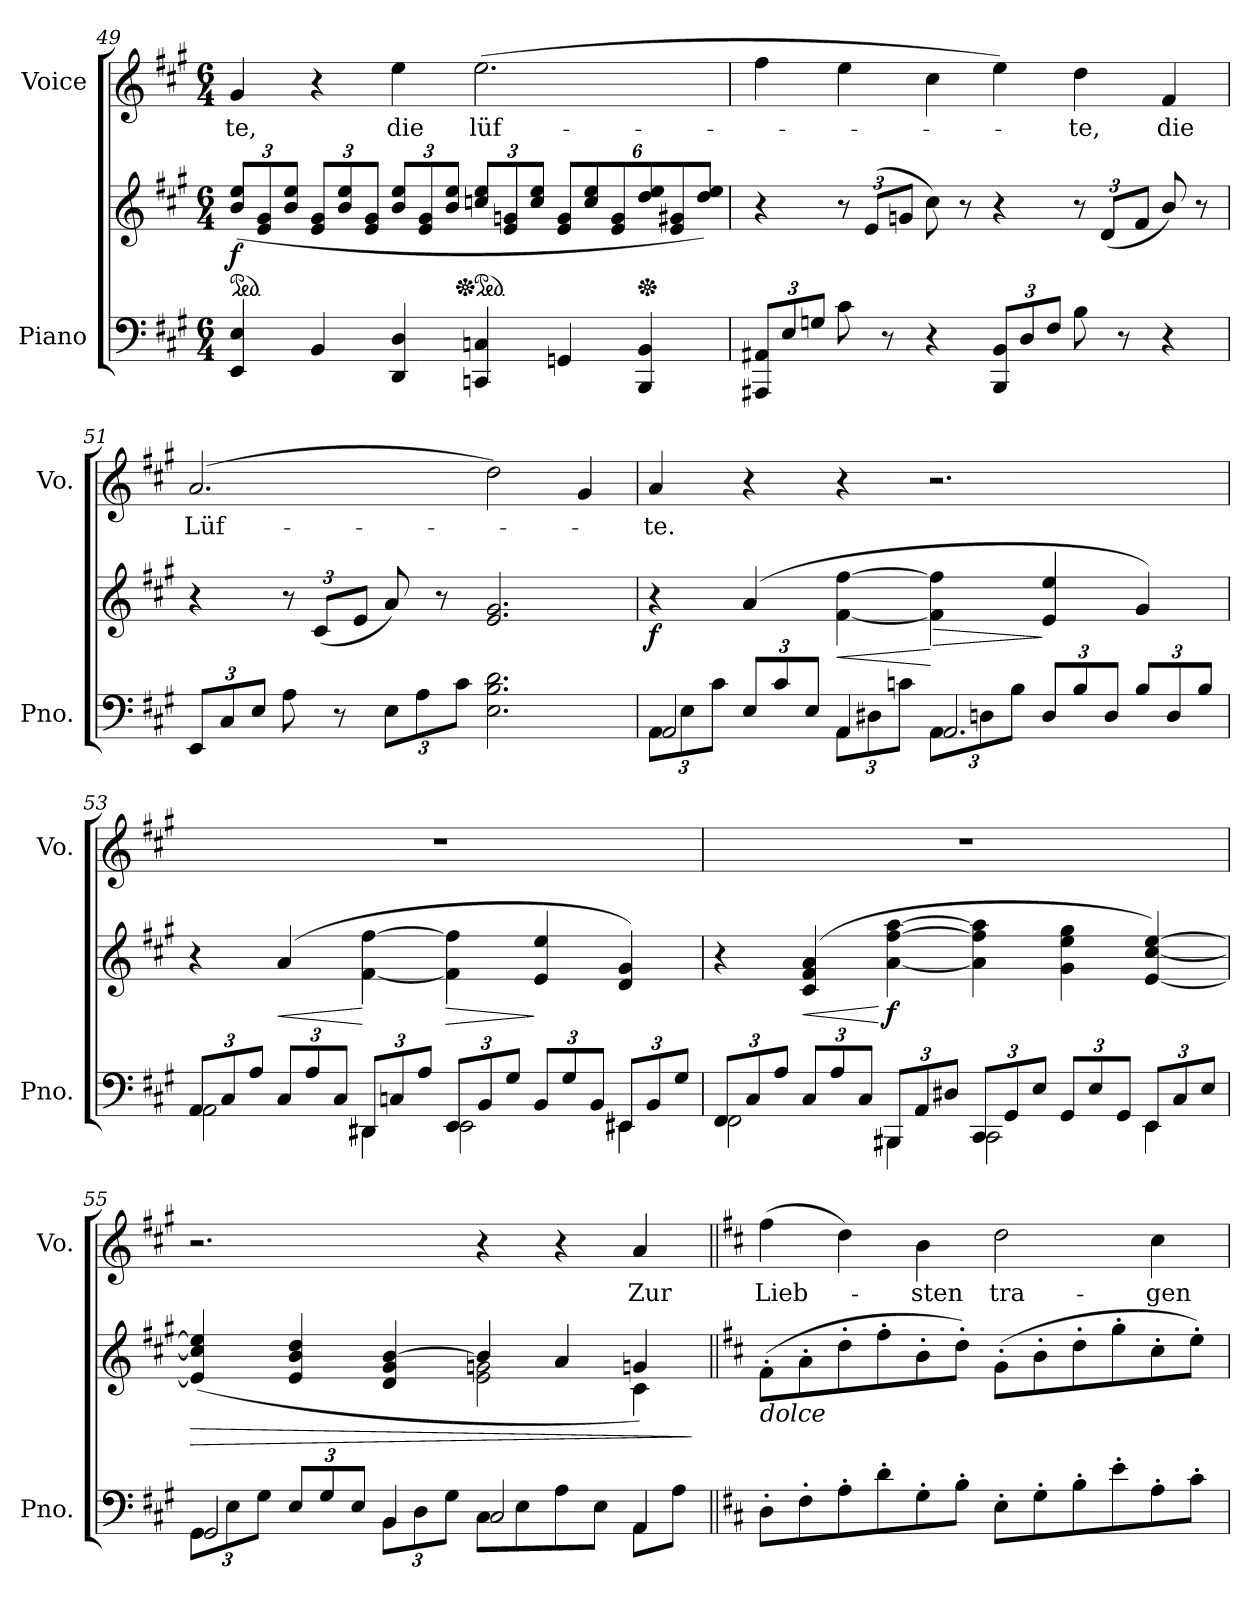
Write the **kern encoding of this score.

**kern	**kern	**dynam	**kern	**text
*part2	*part2	*part2	*part1	*part1
*staff3	*staff2	*staff2/3	*staff1	*staff1
*I"Piano	*	*	*I"Voice	*
*I'Pno.	*	*	*I'Vo.	*
*clefF4	*clefG2	*	*clefG2	*
*k[f#c#g#]	*k[f#c#g#]	*	*k[f#c#g#]	*
*M6/4	*M6/4	*	*M6/4	*
*	*ped	*	*	*
*	*Xbrackettup	*	*	*
=49	=49	=49	=49	=49
!	!	!LO:DY:b	!	!LO:LY:b
4EE/ 4E/	(>12b/ 12ee/L	f	4g#/	-te,
.	12e/ 12g#/	.	.	.
.	12b/ 12ee/J	.	.	.
4BB/	12e/ 12g#/L	.	4r	.
.	12b/ 12ee/	.	.	.
.	12e/ 12g#/J	.	.	.
!	!	!	!	!LO:LY:b
4DD/ 4D/	12b/ 12ee/L	.	4ee\	die
.	12e/ 12g#/	.	.	.
.	12b/ 12ee/J	.	.	.
*	*Xped	*	*	*
*	*ped	*	*	*
!	!	!	!	!LO:LY:b
4CCn/ 4Cn/	12ccn/ 12ee/L	.	(>2.ee\	lüf-
.	12e/ 12gn/	.	.	.
.	12cc/ 12ee/J	.	.	.
4GGn/	12e/ 12g/L	.	.	.
.	12cc/ 12ee/	.	.	.
.	12e/ 12g/	.	.	.
*	*Xped	*	*	*
4BBB/ 4BB/	12dd/ 12ee/	.	.	.
.	12e/ 12g#X/	.	.	.
.	12dd/ 12ee/J)	.	.	.
!!LO:LB:g=z
=50	=50	=50	=50	=50
*Xbrackettup	*	*	*	*
12AAA#X/ 12AA#X/L	4r	.	4ff#\	.
12E/	.	.	.	.
12Gn/J	.	.	.	.
8c#\	12r	.	4ee\	.
.	(>12e/L	.	.	.
8r	.	.	.	.
.	12gn/J	.	.	.
4r	8cc#\)	.	4cc#\	.
.	8r	.	.	.
12BBB/ 12BB/L	4r	.	4ee\)	.
12D/	.	.	.	.
12F#/J	.	.	.	.
!	!	!	!	!LO:LY:b
8B\	12r	.	4dd\	-te,
.	(<12d/L	.	.	.
8r	.	.	.	.
.	12f#/J	.	.	.
!	!	!	!	!LO:LY:b
4r	8b/)	.	4f#/	die
.	8r	.	.	.
=51	=51	=51	=51	=51
!	!	!	!	!LO:LY:b
12EE/L	4r	.	(>2.a/	Lüf-
12C#/	.	.	.	.
12E/J	.	.	.	.
8A\	12r	.	.	.
.	(<12c#/L	.	.	.
8r	.	.	.	.
.	12e/J	.	.	.
12E\L	8a/)	.	.	.
12A\	.	.	.	.
.	8r	.	.	.
12c#\J	.	.	.	.
2.E\ 2.B\ 2.d\	2.e/ 2.g#/	.	2dd\)	.
.	.	.	4g#/	.
!!LO:PB:g=z
=52	=52	=52	=52	=52
*^	*	*	*	*
!	!	!	!LO:DY:b	!	!LO:LY:b
12AA\L	2AA/	4r	f	4a/	-te.
12E\	.	.	.	.	.
12c#\J	.	.	.	.	.
12E/L	.	(>4a/	.	4r	.
12c#/	.	.	.	.	.
12E/J	.	.	.	.	.
!	!	!	!LO:HP:b	!	!
12AA\L	4AA/	[4f#\ [4ff#\	<	4r	.
12D#X\	.	.	.	.	.
12cn\J	.	.	.	.	.
!	!	!	!LO:HP:n=1:b	!	!
12AA\L	2.AA/	4f#\] 4ff#\]	[ >	2.r	.
12Dn\	.	.	.	.	.
12B\J	.	.	.	.	.
12D/L	.	4e/ 4ee/	]	.	.
12B/	.	.	.	.	.
12D/J	.	.	.	.	.
12B/L	.	4g#/)	.	.	.
12D/	.	.	.	.	.
12B/J	.	.	.	.	.
=53	=53	=53	=53	=53	=53
12AA/L	2AA\	4r	.	1.r	.
12C#/	.	.	.	.	.
12A/J	.	.	.	.	.
!	!	!	!LO:HP:b	!	!
12C#/L	.	(>4a/	<	.	.
12A/	.	.	.	.	.
12C#/J	.	.	.	.	.
12DD#X/L	4DD#\	[4f#\ [4ff#\	[	.	.
12Cn/	.	.	.	.	.
12A/J	.	.	.	.	.
!	!	!	!LO:HP:b	!	!
12EE/L	2EE\	4f#\] 4ff#\]	>	.	.
12BB/	.	.	.	.	.
12G#/J	.	.	.	.	.
12BB/L	.	4e/ 4ee/	]	.	.
12G#/	.	.	.	.	.
12BB/J	.	.	.	.	.
12EE#X/L	4EE#\	4d/ 4g#/)	.	.	.
12BB/	.	.	.	.	.
12G#/J	.	.	.	.	.
!!LO:LB:g=z
=54	=54	=54	=54	=54	=54
12FF#/L	2FF#\	4r	.	1.r	.
12C#/	.	.	.	.	.
12A/J	.	.	.	.	.
!	!	!	!LO:HP:b	!	!
12C#/L	.	(>4c#/ 4f#/ 4a/	<	.	.
12A/	.	.	.	.	.
12C#/J	.	.	.	.	.
!	!	!	!LO:DY:n=1:b	!	!
12BBB#X/L	4BBB#\	[4a\ [4ff#\ [4aa\	[ f	.	.
12AA/	.	.	.	.	.
12D#X/J	.	.	.	.	.
12CC#/L	2CC#\	4a\] 4ff#\] 4aa\]	.	.	.
12GG#/	.	.	.	.	.
12E/J	.	.	.	.	.
12GG#/L	.	4g#\ 4ee\ 4gg#\	.	.	.
12E/	.	.	.	.	.
12GG#/J	.	.	.	.	.
12EE/L	4EE\	[4e/ [4cc#/ [4ee/)	.	.	.
12C#/	.	.	.	.	.
12E/J	.	.	.	.	.
=55	=55	=55	=55	=55	=55
!	!	!	!LO:HP:b	!	!
*	*	*^	*	*	*
12GG#\L	2GG#/	(>4e/] 4cc#/] 4ee/]	2.ryy	>	2.r	.
12E\	.	.	.	.	.	.
12G#\J	.	.	.	.	.	.
12E/L	.	4e/ 4b/ 4dd/	.	.	.	.
12G#/	.	.	.	.	.	.
12E/J	.	.	.	.	.	.
12BB\L	4BB/	4d/ 4g#/ [4b/	.	.	.	.
12D\	.	.	.	.	.	.
12G#\J	.	.	.	.	.	.
8C#\L	2C#/	4b/]	2e\ 2gn\	.	4r	.
8E\	.	.	.	.	.	.
8A\	.	4a/	.	.	4r	.
8E\J	.	.	.	.	.	.
!	!	!	!	!	!	!LO:LY:b
8AA\L	4AA/	4gni/)	4c#\	.	4a/	Zur
8A\J	.	.	.	.	.	.
*v	*v	*	*	*	*	*
*	*v	*v	*	*	*
.	.	]	.	.
!!LO:LB:g=z
=56||	=56||	=56||	=56||	=56||
*k[f#c#]	*k[f#c#]	*	*k[f#c#]	*
!	!LO:TX:b:i:t=dolce	!	!	!
!	!	!	!	!LO:LY:b
8D'\L	(>8f#'\L	.	(>4ff#\	Lieb-
8F#'\	8a'\	.	.	.
8A'\	8dd'\	.	4dd\)	.
8d'\	8ff#'\	.	.	.
!	!	!	!	!LO:LY:b
8G'\	8b'\	.	4b\	-sten
8B'\J	8dd'\J)	.	.	.
!	!	!	!	!LO:LY:b
8E'\L	(>8g'\L	.	2dd\	tra-
8G'\	8b'\	.	.	.
8B'\	8dd'\	.	.	.
8e'\	8gg'\	.	.	.
!	!	!	!	!LO:LY:b
8A'\	8cc#'\	.	4cc#\	-gen
8c#'\J	8ee'\J)	.	.	.
=	=	=	=	=
*-	*-	*-	*-	*-
